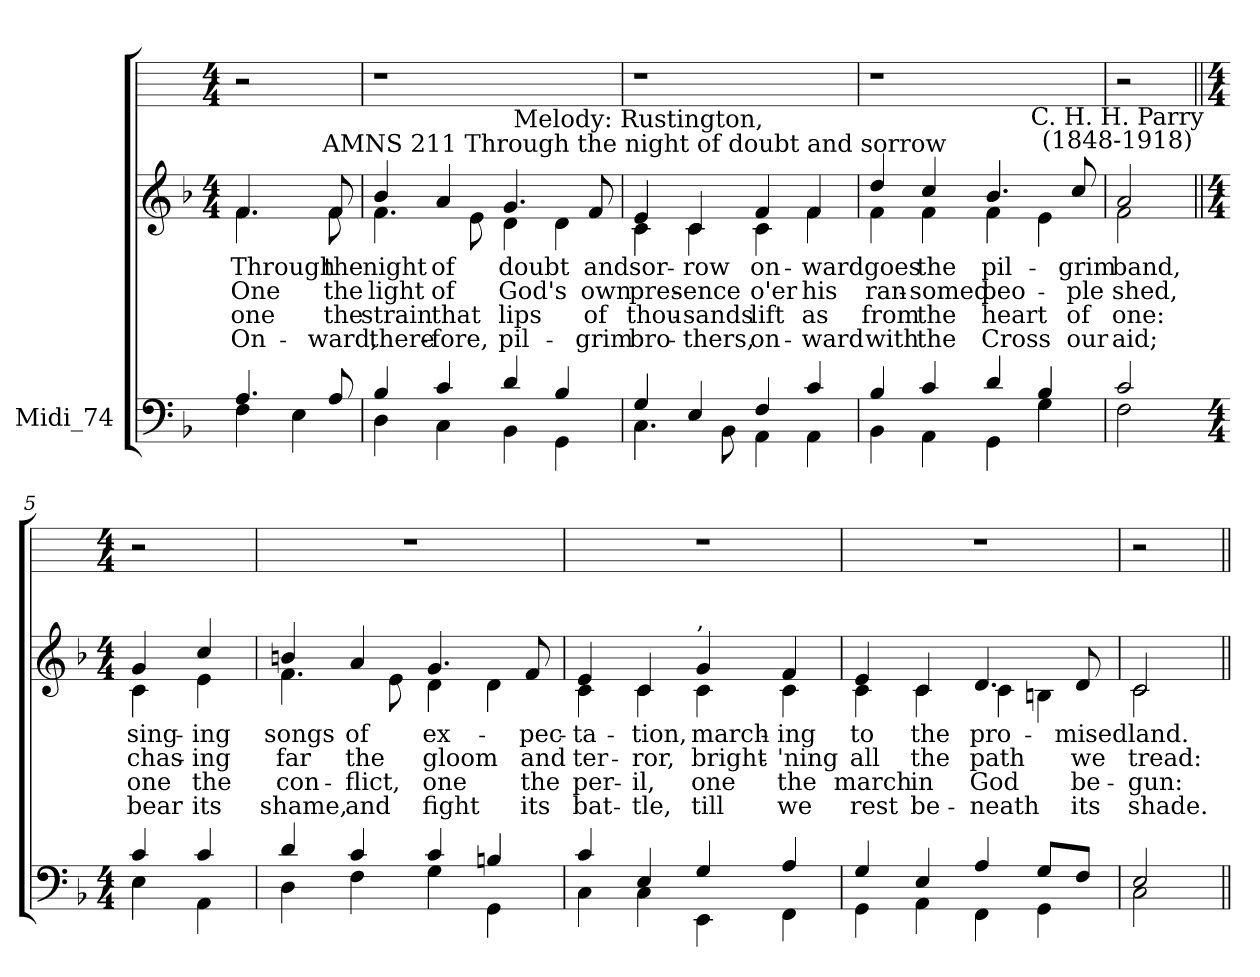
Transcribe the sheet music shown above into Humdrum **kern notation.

**kern	**kern	**text	**text	**text	**text	**kern
*part3	*part2	*part2	*part2	*part2	*part2	*part1
*staff3	*staff2	*staff2	*staff2	*staff2	*staff2	*staff1
*I"Midi_74	*	*	*	*	*	*
*clefF4	*clefG2	*	*	*	*	*
*k[b-]	*k[b-]	*	*	*	*	*
*F:	*F:	*	*	*	*	*
*	*M4/4	*	*	*	*	*M4/4
=	=	=	=	=	=	=
*^	*	*	*	*	*	*
!	!	!LO:TX:a:cj:t=B. S. Ingemann (1789-1862),\ntr. S. Baring-Gould (1834-1924)	!	!	!	!	!
!	!	!	!LO:LY:b	!LO:LY:b	!LO:LY:b	!LO:LY:b	!
*	*	*^	*	*	*	*	*
4.A/	4F\	4.f/	4.f\	Through	One	one	On-	2r
.	4E\	.	.	.	.	.	.	.
!	!	!	!	!LO:LY:b	!LO:LY:b	!LO:LY:b	!LO:LY:b	!
8A/	.	8f/	8f\	-the	the	the	ward,	.
=1	=1	=1	=1	=1	=1	=1	=1	=1
!	!	!	!	!LO:LY:b	!LO:LY:b	!LO:LY:b	!LO:LY:b	!
4B-/	4D\	4b-/	4.f\	night	light	strain	there-	1r
!	!	!	!	!LO:LY:b	!LO:LY:b	!LO:LY:b	!LO:LY:b	!
4c/	4C\	4a/	.	-of	of	that	fore,	.
.	.	.	8e\	.	.	.	.	.
!	!	!	!	!LO:LY:b	!LO:LY:b	!LO:LY:b	!LO:LY:b	!
4d/	4BB-\	4.g/	4d\	doubt	God's	lips	pil-	.
4B-/	4GG\	.	4d\	.	.	.	.	.
!	!	!	!	!LO:LY:b	!LO:LY:b	!LO:LY:b	!LO:LY:b	!
.	.	8f/	.	-and	own	of	grim	.
=2	=2	=2	=2	=2	=2	=2	=2	=2
!	!	!LO:TX:a:cj:t=AMNS 211 Through the night of doubt and sorrow	!	!	!	!	!	!
!	!	!LO:TX:a:cj:t=Melody&colon; Rustington	!	!	!	!	!	!
!	!	!	!	!LO:LY:b	!LO:LY:b	!LO:LY:b	!LO:LY:b	!
4G/	4.C\	4e/	4c\	sor-	-pres-	-thou-	-bro-	1r
!	!	!	!	!LO:LY:b	!LO:LY:b	!LO:LY:b	!LO:LY:b	!
4E/	.	4c/	4c\	-row	ence	sands	thers,	.
.	8BB-\	.	.	.	.	.	.	.
!	!	!LO:TX:a:t=,	!	!	!	!	!	!
!	!	!	!	!LO:LY:b	!LO:LY:b	!LO:LY:b	!LO:LY:b	!
4F/	4AA\	4f/	4c\	on-	-o'er	lift	on-	.
!	!	!	!	!LO:LY:b	!LO:LY:b	!LO:LY:b	!LO:LY:b	!
4c/	4AA\	4f/	4f\	-ward	his	as	ward	.
=3	=3	=3	=3	=3	=3	=3	=3	=3
!	!	!	!	!LO:LY:b	!LO:LY:b	!LO:LY:b	!LO:LY:b	!
4B-/	4BB-\	4dd/	4f\	goes	ran-	-from	with	1r
!	!	!	!	!LO:LY:b	!LO:LY:b	!LO:LY:b	!LO:LY:b	!
4c/	4AA\	4cc/	4f\	the	somed	the	the	.
!	!	!	!	!LO:LY:b	!LO:LY:b	!LO:LY:b	!LO:LY:b	!
4d/	4GG\	4.b-/	4f\	pil-	-peo-	-heart	Cross	.
4B-/	4G\	.	4e\	.	.	.	.	.
!	!	!	!	!LO:LY:b	!LO:LY:b	!LO:LY:b	!LO:LY:b	!
.	.	8cc/	.	grim	ple	of	our	.
=4	=4	=4	=4	=4	=4	=4	=4	=4
!	!	!LO:TX:a:cj:t=C. H. H. Parry\n(1848-1918)	!	!	!	!	!	!
!	!	!	!	!LO:LY:b	!LO:LY:b	!LO:LY:b	!LO:LY:b	!
2c/	2F\	2a/	2f\	band,	shed,	one:	aid;	2r
!!LO:LB:g=z
=5-	=5-	=5||	=5||	=5||	=5||	=5||	=5||	=5||
*M4/4	*	*M4/4	*	*	*	*	*	*M4/4
!	!	!	!	!LO:LY:b	!LO:LY:b	!LO:LY:b	!LO:LY:b	!
4c/	4E\	4g/	4c\	sing-	-chas-	-one	bear	2r
!	!	!	!	!LO:LY:b	!LO:LY:b	!LO:LY:b	!LO:LY:b	!
4c/	4AA\	4cc/	4e\	ing	ing	the	its	.
=6	=6	=6	=6	=6	=6	=6	=6	=6
!	!	!	!	!LO:LY:b	!LO:LY:b	!LO:LY:b	!LO:LY:b	!
4d/	4D\	4bn/	4.f\	songs	far	con-	-shame,	1r
!	!	!	!	!LO:LY:b	!LO:LY:b	!LO:LY:b	!LO:LY:b	!
4c/	4F\	4a/	.	of	the	flict,	and	.
.	.	.	8e\	.	.	.	.	.
!	!	!	!	!LO:LY:b	!LO:LY:b	!LO:LY:b	!LO:LY:b	!
4c/	4G\	4.g/	4d\	ex-	-gloom	one	fight	.
4Bn/	4GG\	.	4d\	.	.	.	.	.
!	!	!	!	!LO:LY:b	!LO:LY:b	!LO:LY:b	!LO:LY:b	!
.	.	8f/	.	pec-	-and	the	its	.
=7	=7	=7	=7	=7	=7	=7	=7	=7
!	!	!	!	!LO:LY:b	!LO:LY:b	!LO:LY:b	!LO:LY:b	!
4c/	4C\	4e/	4c\	ta-	-ter-	-per-	-bat-	1r
!	!	!	!	!LO:LY:b	!LO:LY:b	!LO:LY:b	!LO:LY:b	!
4E/	4C\	4c/	4c\	-tion,	ror,	il,	tle,	.
!	!	!LO:TX:a:t=,	!	!	!	!	!	!
!	!	!	!	!LO:LY:b	!LO:LY:b	!LO:LY:b	!LO:LY:b	!
4G/	4EE\	4g/	4c\	march-	-bright-	-one	till	.
!	!	!	!	!LO:LY:b	!LO:LY:b	!LO:LY:b	!LO:LY:b	!
4A/	4FF\	4f/	4c\	ing	'ning	the	we	.
=8	=8	=8	=8	=8	=8	=8	=8	=8
!	!	!	!	!LO:LY:b	!LO:LY:b	!LO:LY:b	!LO:LY:b	!
4G/	4GG\	4e/	4c\	to	all	march	rest	1r
!	!	!	!	!LO:LY:b	!LO:LY:b	!LO:LY:b	!LO:LY:b	!
4E/	4AA\	4c/	4c\	the	the	in	be-	.
!	!	!	!	!LO:LY:b	!LO:LY:b	!LO:LY:b	!LO:LY:b	!
4A/	4FF\	4.d/	4c\	-pro-	-path	God	neath	.
8G/L	4GG\	.	4Bn\	.	.	.	.	.
!	!	!	!	!LO:LY:b	!LO:LY:b	!LO:LY:b	!LO:LY:b	!
8F/J	.	8d/	.	mised	we	be-	-its	.
=9	=9	=9	=9	=9	=9	=9	=9	=9
!	!	!	!	!LO:LY:b	!LO:LY:b	!LO:LY:b	!LO:LY:b	!
2E/	2C\	2c/	2c\	land.	tread:	gun:	shade.	2r
*v	*v	*	*	*	*	*	*	*
*	*v	*v	*	*	*	*	*
=||	=||	=||	=||	=||	=||	=||
*-	*-	*-	*-	*-	*-	*-
